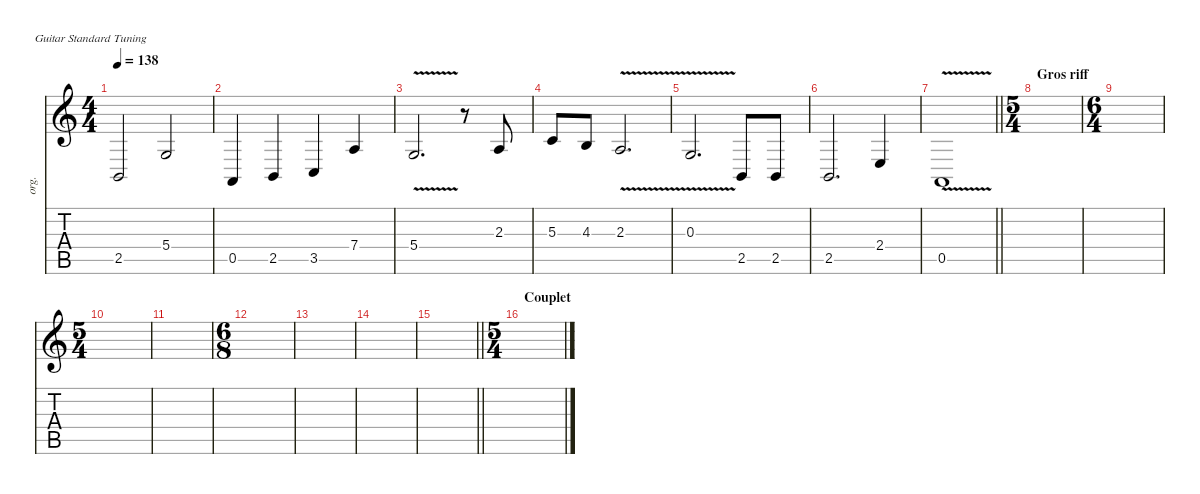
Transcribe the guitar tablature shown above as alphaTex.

\defaultSystemsLayout 4
\hideDynamics
\bracketExtendMode nobrackets
\track ("Chant" "org.") {instrument drawbarorgan}
\staff {score tabs}
\tuning (E4 B3 G3 D3 A2 E2)
\ts (4 4)
\tempo 138
\clef g2
\ks aminor
2.5.2{dy mf beam Up} 5.4.2{beam Up} |
0.5.4{beam Up} 2.5.4{beam Up} 3.5.4{beam Up} 7.4.4{beam Up} |
5.4{v}.2{d beam Up} r.8{beam Up} 2.3.8{beam Up} |
5.3.8{beam Up} 4.3.8{beam Up} 2.3{v}.2{d beam Up} |
0.3{v}.2{d beam Up} 2.5.8{beam Up} 2.5.8{beam Up} |
2.5.2{d beam Up} 2.4.4{beam Up} |
\barLineRight lightlight
0.5{v}.1{beam Up} |
\ts (5 4)
\beaming (8 6 4)
\section ("" "Gros riff")
|
\ts (6 4)
\beaming (8 6 6)
|
\ts (5 4)
\beaming (8 6 4)
|
|
\ts (6 8)
\beaming (8 3 3)
|
|
|
\barLineRight lightlight
|
\ts (5 4)
\beaming (8 6 4)
\section ("" "Couplet")
